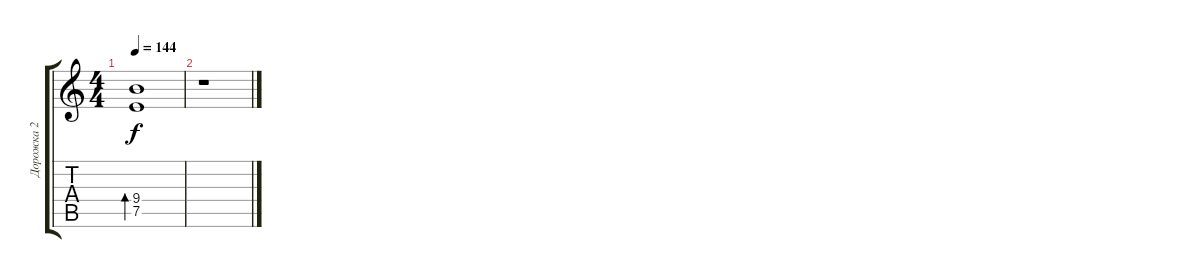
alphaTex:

\track ("Дорожка 2" "Дорожка 2") {instrument electricguitarjazz}
\staff {score tabs}
\tuning (E4 B3 G3 D3 A2 E2) {hide}
\ts (4 4)
\tempo 144
\clef g2
\ks c
(9.4 7.5).1{bd 60 dy f} |
r.1
